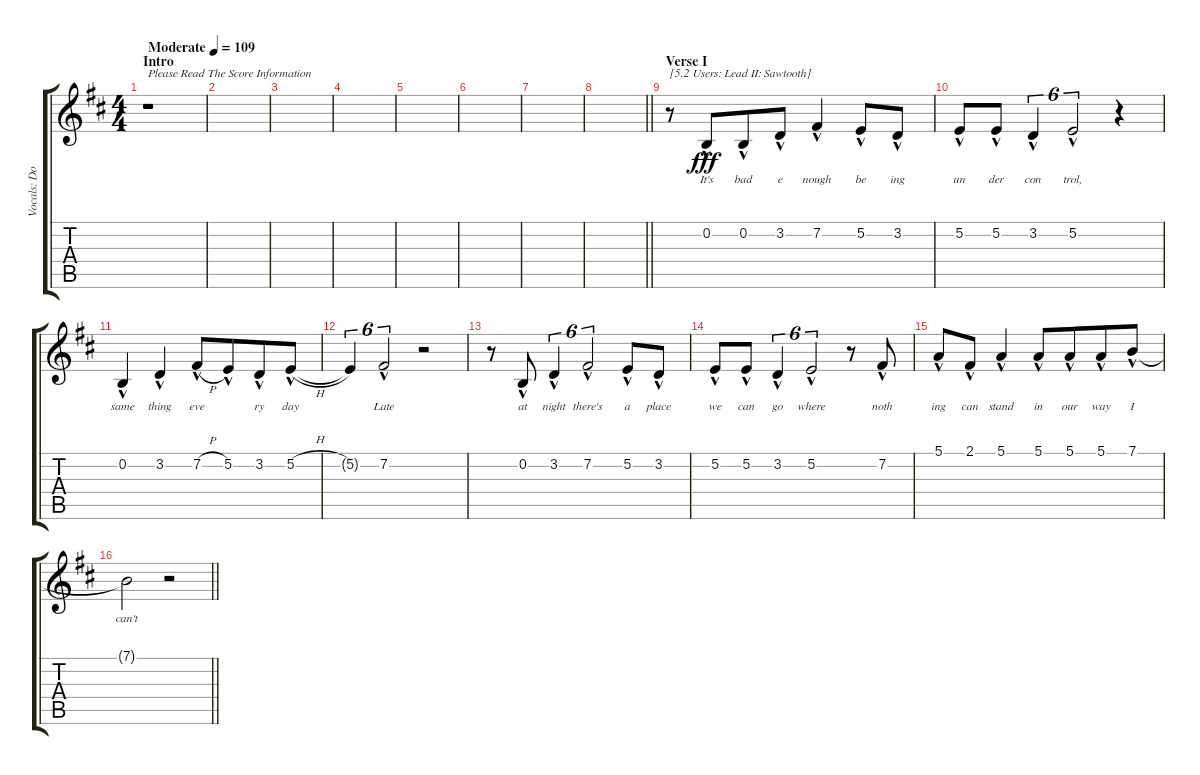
\track ("Vocals: Don" "Vocals: Do") {instrument lead2sawtooth}
\staff {score tabs}
\tuning (E4 B3 G3 D3 A2 E2) {hide}
\ts (4 4)
\section ("" "Intro")
\tempo (109 "Moderate")
\clef g2
\ks d
r.1{txt "Please Read The Score Information" dy fff instrument lead2sawtooth} |
|
|
|
|
|
|
\barLineRight lightlight
|
\section ("" "Verse I")
r.8{txt "[5.2 Users: Lead II: Sawtooth]"} 0.2{hac}.8{lyrics (0 "It's") lyrics (1 "") lyrics (2 "") lyrics (3 "") lyrics (4 "") beam merge} 0.2{hac}.8{lyrics (0 "bad") lyrics (1 "") lyrics (2 "") lyrics (3 "") lyrics (4 "")} 3.2{hac}.8{lyrics (0 "e") lyrics (1 "") lyrics (2 "") lyrics (3 "") lyrics (4 "")} 7.2{hac}.4{lyrics (0 "nough") lyrics (1 "") lyrics (2 "") lyrics (3 "") lyrics (4 "")} 5.2{hac}.8{lyrics (0 "be") lyrics (1 "") lyrics (2 "") lyrics (3 "") lyrics (4 "")} 3.2{hac}.8{lyrics (0 "ing") lyrics (1 "") lyrics (2 "") lyrics (3 "") lyrics (4 "")} |
5.2{hac}.8{lyrics (0 "un") lyrics (1 "") lyrics (2 "") lyrics (3 "") lyrics (4 "")} 5.2{hac}.8{lyrics (0 "der") lyrics (1 "") lyrics (2 "") lyrics (3 "") lyrics (4 "")} 3.2{hac}.4{tu (6 4) lyrics (0 "con") lyrics (1 "") lyrics (2 "") lyrics (3 "") lyrics (4 "")} 5.2{hac}.2{tu (6 4) lyrics (0 "trol,") lyrics (1 "") lyrics (2 "") lyrics (3 "") lyrics (4 "")} r.4 |
0.2{hac}.4{lyrics (0 "same") lyrics (1 "") lyrics (2 "") lyrics (3 "") lyrics (4 "")} 3.2{hac}.4{lyrics (0 "thing") lyrics (1 "") lyrics (2 "") lyrics (3 "") lyrics (4 "")} 7.2{h hac}.8{lyrics (0 "eve") lyrics (1 "") lyrics (2 "") lyrics (3 "") lyrics (4 "")} 5.2{hac}.8{lyrics (0 "") lyrics (1 "") lyrics (2 "") lyrics (3 "") lyrics (4 "") beam merge} 3.2{hac}.8{lyrics (0 "ry") lyrics (1 "") lyrics (2 "") lyrics (3 "") lyrics (4 "")} 5.2{h hac}.8{lyrics (0 "day") lyrics (1 "") lyrics (2 "") lyrics (3 "") lyrics (4 "")} |
5.2{t}.4{tu (6 4) lyrics (0 "") lyrics (1 "") lyrics (2 "") lyrics (3 "") lyrics (4 "")} 7.2{hac}.2{tu (6 4) lyrics (0 "Late") lyrics (1 "") lyrics (2 "") lyrics (3 "") lyrics (4 "")} r.2 |
r.8 0.2{hac}.8{lyrics (0 "at") lyrics (1 "") lyrics (2 "") lyrics (3 "") lyrics (4 "")} 3.2{hac}.4{tu (6 4) lyrics (0 "night") lyrics (1 "") lyrics (2 "") lyrics (3 "") lyrics (4 "")} 7.2{hac}.2{tu (6 4) lyrics (0 "there's") lyrics (1 "") lyrics (2 "") lyrics (3 "") lyrics (4 "")} 5.2{hac}.8{lyrics (0 "a") lyrics (1 "") lyrics (2 "") lyrics (3 "") lyrics (4 "")} 3.2{hac}.8{lyrics (0 "place") lyrics (1 "") lyrics (2 "") lyrics (3 "") lyrics (4 "")} |
5.2{hac}.8{lyrics (0 "we") lyrics (1 "") lyrics (2 "") lyrics (3 "") lyrics (4 "")} 5.2{hac}.8{lyrics (0 "can") lyrics (1 "") lyrics (2 "") lyrics (3 "") lyrics (4 "")} 3.2{hac}.4{tu (6 4) lyrics (0 "go") lyrics (1 "") lyrics (2 "") lyrics (3 "") lyrics (4 "")} 5.2{hac}.2{tu (6 4) lyrics (0 "where") lyrics (1 "") lyrics (2 "") lyrics (3 "") lyrics (4 "")} r.8 7.2{hac}.8{lyrics (0 "noth") lyrics (1 "") lyrics (2 "") lyrics (3 "") lyrics (4 "")} |
5.1{hac}.8{lyrics (0 "ing") lyrics (1 "") lyrics (2 "") lyrics (3 "") lyrics (4 "")} 2.1{hac}.8{lyrics (0 "can") lyrics (1 "") lyrics (2 "") lyrics (3 "") lyrics (4 "")} 5.1{hac}.4{lyrics (0 "stand") lyrics (1 "") lyrics (2 "") lyrics (3 "") lyrics (4 "")} 5.1{hac}.8{lyrics (0 "in") lyrics (1 "") lyrics (2 "") lyrics (3 "") lyrics (4 "")} 5.1{hac}.8{lyrics (0 "our") lyrics (1 "") lyrics (2 "") lyrics (3 "") lyrics (4 "") beam merge} 5.1{hac}.8{lyrics (0 "way") lyrics (1 "") lyrics (2 "") lyrics (3 "") lyrics (4 "")} 7.1{hac}.8{lyrics (0 "I") lyrics (1 "") lyrics (2 "") lyrics (3 "") lyrics (4 "")} |
\barLineRight lightlight
7.1{t}.2{lyrics (0 "can't") lyrics (1 "") lyrics (2 "") lyrics (3 "") lyrics (4 "")} r.2
